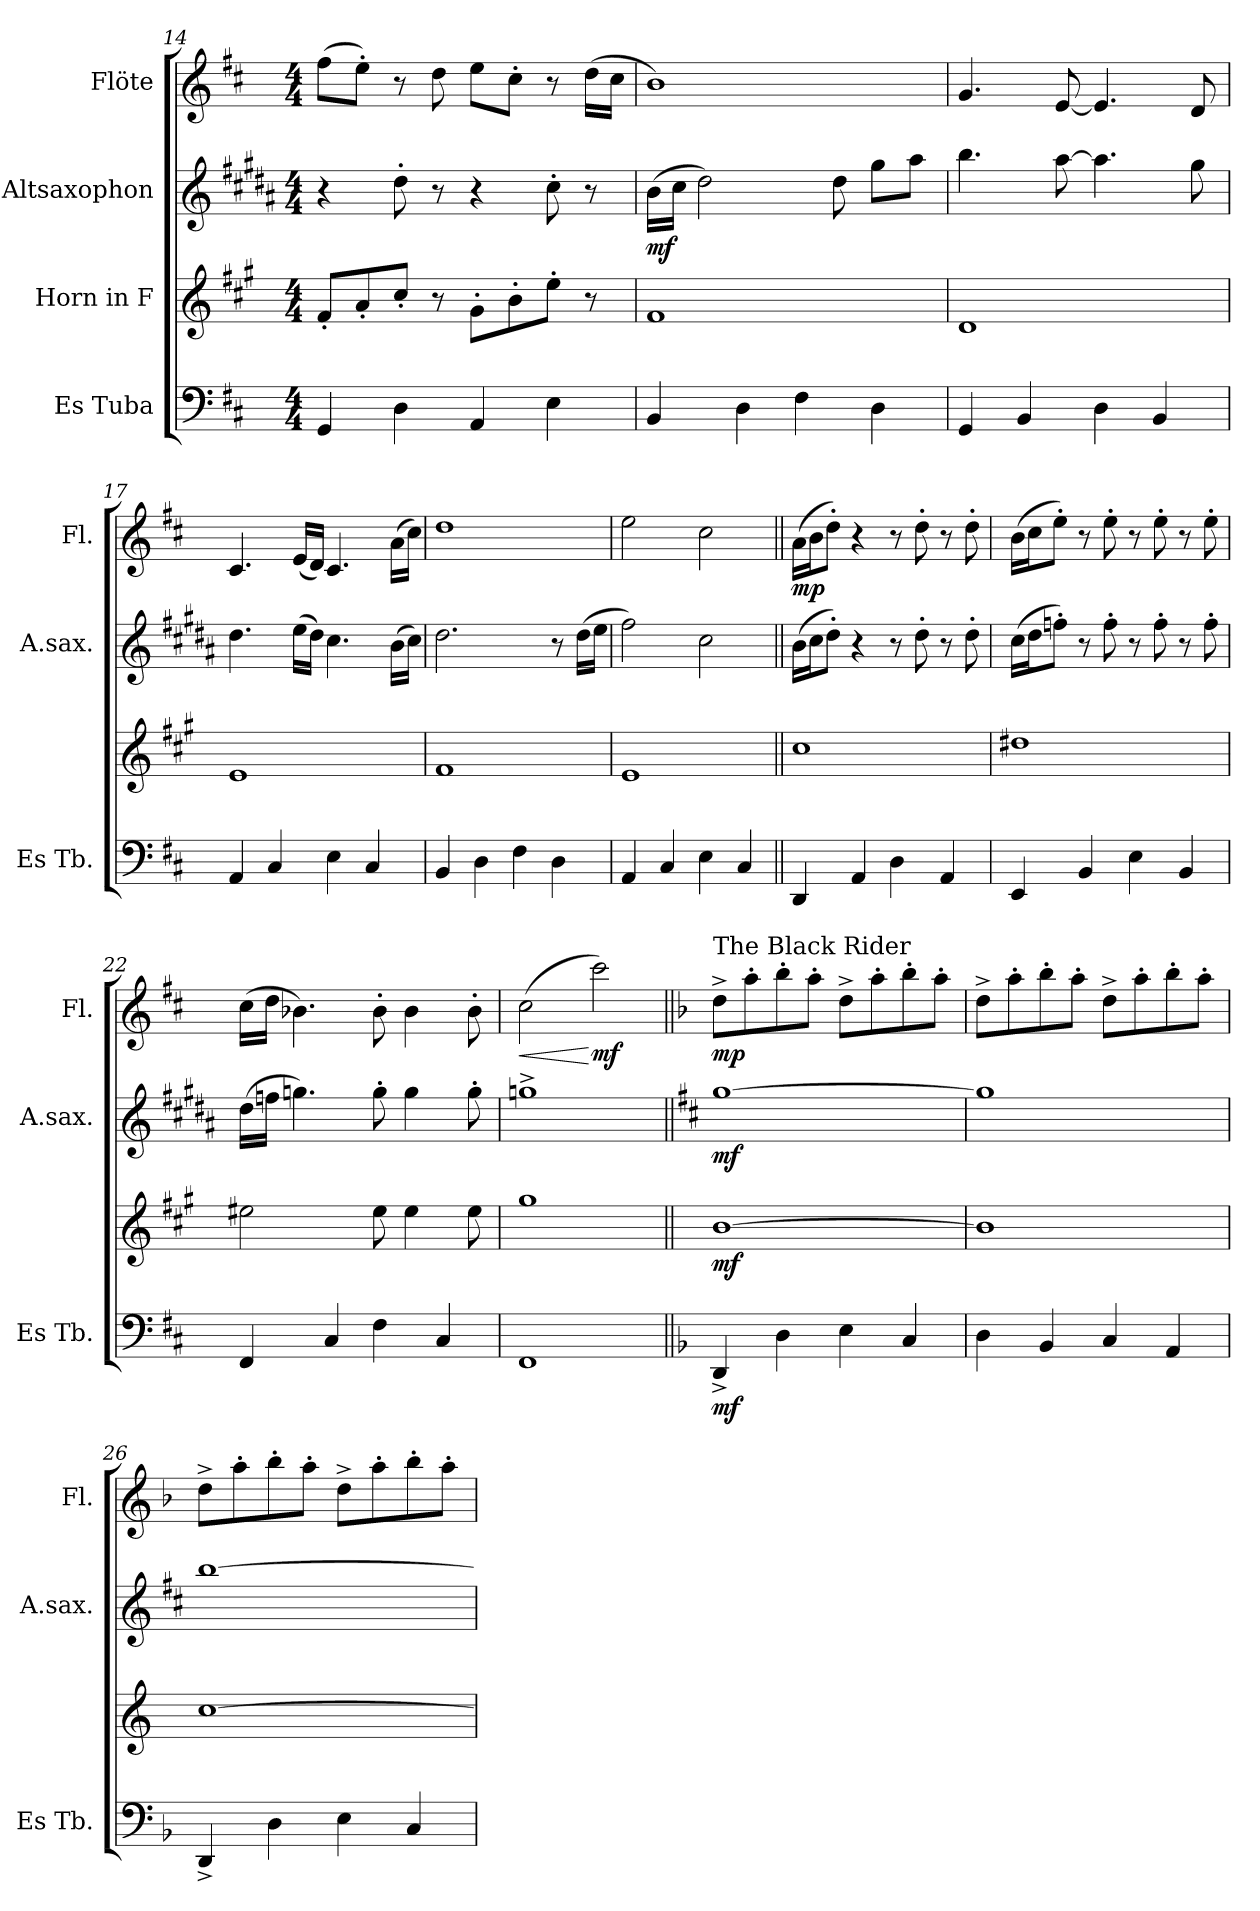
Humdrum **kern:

**kern	**dynam	**kern	**dynam	**kern	**dynam	**kern	**dynam
*part4	*part4	*part3	*part3	*part2	*part2	*part1	*part1
*staff4	*staff4	*staff3	*staff3	*staff2	*staff2	*staff1	*staff1
*I"Es Tuba	*	*I"Horn in F	*	*I"Altsaxophon	*	*I"Flöte	*
*I'Es Tb.	*	*	*	*I'A.sax.	*	*I'Fl.	*
*clefF4	*	*clefG2	*	*clefG2	*	*clefG2	*
*	*	*ITrd4c7	*	*ITrd5c9	*	*	*
*k[f#c#]	*	*k[f#c#]	*	*k[f#c#]	*	*k[f#c#]	*
*M4/4	*	*M4/4	*	*M4/4	*	*M4/4	*
=14	=14	=14	=14	=14	=14	=14	=14
4GG/	.	8B'/L	.	4r	.	(>8ff#\L	.
.	.	8d'/	.	.	.	8ee'\J)	.
4D\	.	8f#'/J	.	8f#'\	.	8r	.
.	.	8r	.	8r	.	8dd\	.
4AA/	.	8c#'\L	.	4r	.	8ee\L	.
.	.	8e'\	.	.	.	8cc#'\J	.
4E\	.	8a'\J	.	8e'\	.	8r	.
.	.	8r	.	8r	.	(>16dd\LL	.
.	.	.	.	.	.	16cc#\JJ	.
=15	=15	=15	=15	=15	=15	=15	=15
!	!	!	!	!	!LO:DY:b	!	!
4BB/	.	1B	.	(>16d\LL	mf	1b)	.
.	.	.	.	16e\JJ	.	.	.
.	.	.	.	2f#\)	.	.	.
4D\	.	.	.	.	.	.	.
4F#\	.	.	.	.	.	.	.
.	.	.	.	8f#\	.	.	.
4D\	.	.	.	8b\L	.	.	.
.	.	.	.	8cc#\J	.	.	.
!!LO:PB:g=z
=16	=16	=16	=16	=16	=16	=16	=16
4GG/	.	1G	.	4.dd\	.	4.g/	.
4BB/	.	.	.	.	.	.	.
.	.	.	.	[8cc#\	.	[8e/	.
4D\	.	.	.	4.cc#\]	.	4.e/]	.
4BB/	.	.	.	.	.	.	.
.	.	.	.	8b\	.	8d/	.
=17	=17	=17	=17	=17	=17	=17	=17
4AA/	.	1A	.	4.f#\	.	4.c#/	.
4C#/	.	.	.	.	.	.	.
.	.	.	.	(>16g\LL	.	(<16e/LL	.
.	.	.	.	16f#\JJ)	.	16d/JJ)	.
4E\	.	.	.	4.e\	.	4.c#/	.
4C#/	.	.	.	.	.	.	.
.	.	.	.	(>16d\LL	.	(>16a\LL	.
.	.	.	.	16e\JJ)	.	16cc#\JJ)	.
=18	=18	=18	=18	=18	=18	=18	=18
4BB/	.	1B	.	2.f#\	.	1dd	.
4D\	.	.	.	.	.	.	.
4F#\	.	.	.	.	.	.	.
4D\	.	.	.	8r	.	.	.
.	.	.	.	(>16f#\LL	.	.	.
.	.	.	.	16g\JJ	.	.	.
=19	=19	=19	=19	=19	=19	=19	=19
4AA/	.	1A	.	2a\)	.	2ee\	.
4C#/	.	.	.	.	.	.	.
4E\	.	.	.	2e\	.	2cc#\	.
4C#/	.	.	.	.	.	.	.
=20||	=20||	=20||	=20||	=20||	=20||	=20||	=20||
!	!	!	!	!	!	!	!LO:DY:b
4DD/	.	1f#	.	(>16d\LL	.	(>16a\LL	mp
.	.	.	.	16e\J	.	16b\J	.
.	.	.	.	8f#'\J)	.	8dd'\J)	.
4AA/	.	.	.	4r	.	4r	.
4D\	.	.	.	8r	.	8r	.
.	.	.	.	8f#'\	.	8dd'\	.
4AA/	.	.	.	8r	.	8r	.
.	.	.	.	8f#'\	.	8dd'\	.
!!LO:LB:g=z
=21	=21	=21	=21	=21	=21	=21	=21
4EE/	.	1g#X	.	(>16e\LL	.	(>16b\LL	.
.	.	.	.	16f#\J	.	16cc#\J	.
.	.	.	.	8a-X'\J)	.	8ee'\J)	.
4BB/	.	.	.	8r	.	8r	.
.	.	.	.	8a-'\	.	8ee'\	.
4E\	.	.	.	8r	.	8r	.
.	.	.	.	8a-'\	.	8ee'\	.
4BB/	.	.	.	8r	.	8r	.
.	.	.	.	8a-'\	.	8ee'\	.
=22	=22	=22	=22	=22	=22	=22	=22
4FF#/	.	2a#X\	.	(>16f#\LL	.	(>16cc#\LL	.
.	.	.	.	16a-X\JJ	.	16dd\JJ	.
.	.	.	.	4.b-X\)	.	4.b-X\)	.
4C#/	.	.	.	.	.	.	.
4F#\	.	8a#\	.	8b-'\	.	8b-'\	.
.	.	4a#\	.	4b-\	.	4b-\	.
4C#/	.	.	.	.	.	.	.
.	.	8a#\	.	8b-'\	.	8b-'\	.
=23	=23	=23	=23	=23	=23	=23	=23
!	!	!	!	!	!	!	!LO:HP:b
1FF#	.	1cc#	.	1b-X^	.	(>2cc#\	<
!	!	!	!	!	!	!	!LO:DY:n=1:b
.	.	.	.	.	.	2ccc#\)	[ mf
=24||	=24||	=24||	=24||	=24||	=24||	=24||	=24||
*k[b-]	*	*k[b-]	*	*k[b-]	*	*k[b-]	*
*	*	*	*	*	*	*MM160	*
!	!	!	!	!	!	!LO:TX:a:t=The Black Rider	!
!	!LO:DY:b	!	!LO:DY:b	!	!LO:DY:b	!	!LO:DY:b
4DD^/	mf	[1e	mf	[1b-	mf	8dd^\L	mp
.	.	.	.	.	.	8aa'\	.
4D\	.	.	.	.	.	8bb-'\	.
.	.	.	.	.	.	8aa'\J	.
4E\	.	.	.	.	.	8dd^\L	.
.	.	.	.	.	.	8aa'\	.
4C/	.	.	.	.	.	8bb-'\	.
.	.	.	.	.	.	8aa'\J	.
!!LO:LB:g=z
=25	=25	=25	=25	=25	=25	=25	=25
4D\	.	1e]	.	1b-]	.	8dd^\L	.
.	.	.	.	.	.	8aa'\	.
4BB-/	.	.	.	.	.	8bb-'\	.
.	.	.	.	.	.	8aa'\J	.
4C/	.	.	.	.	.	8dd^\L	.
.	.	.	.	.	.	8aa'\	.
4AA/	.	.	.	.	.	8bb-'\	.
.	.	.	.	.	.	8aa'\J	.
=26	=26	=26	=26	=26	=26	=26	=26
4DD^/	.	[1f	.	[1dd	.	8dd^\L	.
.	.	.	.	.	.	8aa'\	.
4D\	.	.	.	.	.	8bb-'\	.
.	.	.	.	.	.	8aa'\J	.
4E\	.	.	.	.	.	8dd^\L	.
.	.	.	.	.	.	8aa'\	.
4C/	.	.	.	.	.	8bb-'\	.
.	.	.	.	.	.	8aa'\J	.
=	=	=	=	=	=	=	=
*-	*-	*-	*-	*-	*-	*-	*-
